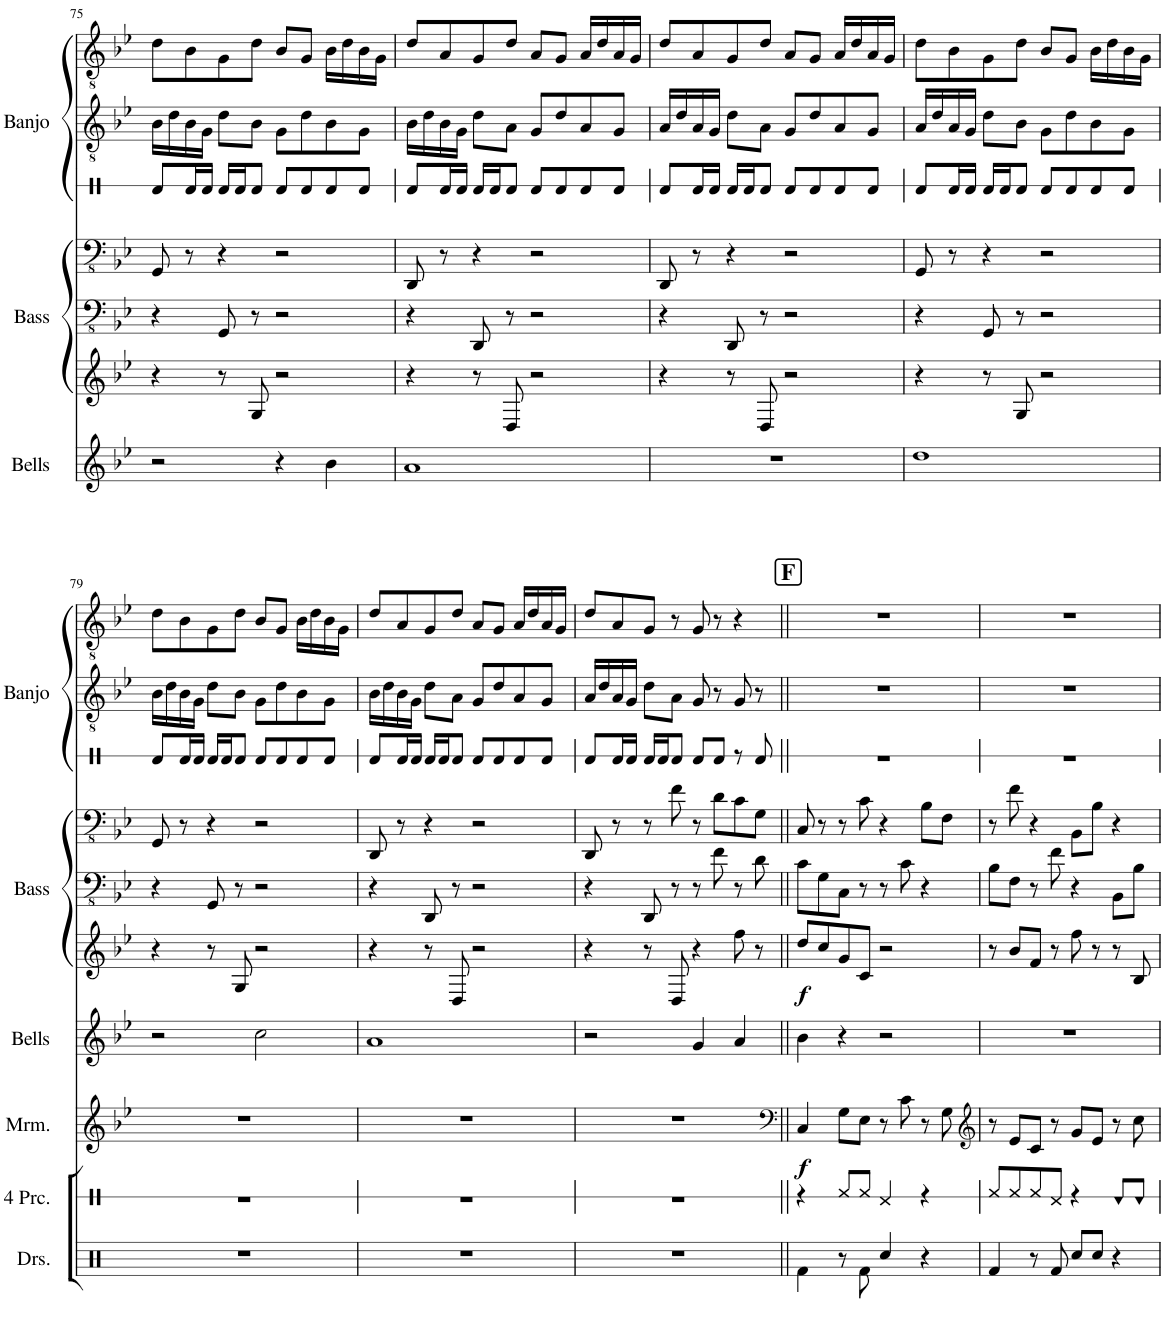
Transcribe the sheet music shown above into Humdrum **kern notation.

**kern	**dynam	**kern	**dynam	**kern	**kern	**dynam	**kern	**kern	**kern	**kern
*part8	*part8	*part7	*part7	*part6	*part5	*part5	*part4	*part3	*part2	*part1
*staff8	*staff8	*staff7	*staff7	*staff6	*staff5	*staff5	*staff4	*staff3	*staff2	*staff1
*I"Mrm MIDI	*	*I"Marimba	*	*I"Tubular Bells	*I"Pitched Bongos	*	*I"Guitar 2	*I"Guitar 1	*I"Banjo 2	*I"Banjo 1
*I'M. MIDI	*	*I'Mrm.	*	*I'Bells	*	*	*	*	*I'Banjo	*
!!LO:PB:g=z
*clefG2	*	*clefG2	*	*clefG2	*clefG2	*	*clefFv4	*clefFv4	*clefGv2	*clefGv2
*k[b-e-]	*	*k[b-e-]	*	*k[b-e-]	*k[b-e-]	*	*k[b-e-]	*k[b-e-]	*k[b-e-]	*k[b-e-]
*M4/4	*	*M4/4	*	*M4/4	*M4/4	*	*M4/4	*M4/4	*M4/4	*M4/4
=75	=75	=75	=75	=75	=75	=75	=75	=75	=75	=75
1r	.	1r	.	2r	4r	.	4r	8GGG/	16B-\LL	8d\L
.	.	.	.	.	.	.	.	.	16d\	.
.	.	.	.	.	.	.	.	8r	16B-\	8B-\
.	.	.	.	.	.	.	.	.	16G\JJ	.
.	.	.	.	.	8r	.	8GGG/	4r	8d\L	8G\
.	.	.	.	.	8G/	.	8r	.	8B-\J	8d\J
.	.	.	.	4r	2r	.	2r	2r	8G\L	8B-/L
.	.	.	.	.	.	.	.	.	8d\	8G/J
.	.	.	.	4b-\	.	.	.	.	8B-\	16B-\LL
.	.	.	.	.	.	.	.	.	.	16d\
.	.	.	.	.	.	.	.	.	8G\J	16B-\
.	.	.	.	.	.	.	.	.	.	16G\JJ
=76	=76	=76	=76	=76	=76	=76	=76	=76	=76	=76
1r	.	1r	.	1a	4r	.	4r	8DDD/	16B-\LL	8d/L
.	.	.	.	.	.	.	.	.	16d\	.
.	.	.	.	.	.	.	.	8r	16B-\	8A/
.	.	.	.	.	.	.	.	.	16G\JJ	.
.	.	.	.	.	8r	.	8DDD/	4r	8d\L	8G/
.	.	.	.	.	8D/	.	8r	.	8A\J	8d/J
.	.	.	.	.	2r	.	2r	2r	8G/L	8A/L
.	.	.	.	.	.	.	.	.	8d/	8G/J
.	.	.	.	.	.	.	.	.	8A/	16A/LL
.	.	.	.	.	.	.	.	.	.	16d/
.	.	.	.	.	.	.	.	.	8G/J	16A/
.	.	.	.	.	.	.	.	.	.	16G/JJ
=77	=77	=77	=77	=77	=77	=77	=77	=77	=77	=77
1r	.	1r	.	1r	4r	.	4r	8DDD/	16A/LL	8d/L
.	.	.	.	.	.	.	.	.	16d/	.
.	.	.	.	.	.	.	.	8r	16A/	8A/
.	.	.	.	.	.	.	.	.	16G/JJ	.
.	.	.	.	.	8r	.	8DDD/	4r	8d\L	8G/
.	.	.	.	.	8D/	.	8r	.	8A\J	8d/J
.	.	.	.	.	2r	.	2r	2r	8G/L	8A/L
.	.	.	.	.	.	.	.	.	8d/	8G/J
.	.	.	.	.	.	.	.	.	8A/	16A/LL
.	.	.	.	.	.	.	.	.	.	16d/
.	.	.	.	.	.	.	.	.	8G/J	16A/
.	.	.	.	.	.	.	.	.	.	16G/JJ
=78	=78	=78	=78	=78	=78	=78	=78	=78	=78	=78
1r	.	1r	.	1dd	4r	.	4r	8GGG/	16A/LL	8d\L
.	.	.	.	.	.	.	.	.	16d/	.
.	.	.	.	.	.	.	.	8r	16A/	8B-\
.	.	.	.	.	.	.	.	.	16G/JJ	.
.	.	.	.	.	8r	.	8GGG/	4r	8d\L	8G\
.	.	.	.	.	8G/	.	8r	.	8B-\J	8d\J
.	.	.	.	.	2r	.	2r	2r	8G\L	8B-/L
.	.	.	.	.	.	.	.	.	8d\	8G/J
.	.	.	.	.	.	.	.	.	8B-\	16B-\LL
.	.	.	.	.	.	.	.	.	.	16d\
.	.	.	.	.	.	.	.	.	8G\J	16B-\
.	.	.	.	.	.	.	.	.	.	16G\JJ
!!LO:LB:g=z
=79	=79	=79	=79	=79	=79	=79	=79	=79	=79	=79
1r	.	1r	.	2r	4r	.	4r	8GGG/	16B-\LL	8d\L
.	.	.	.	.	.	.	.	.	16d\	.
.	.	.	.	.	.	.	.	8r	16B-\	8B-\
.	.	.	.	.	.	.	.	.	16G\JJ	.
.	.	.	.	.	8r	.	8GGG/	4r	8d\L	8G\
.	.	.	.	.	8G/	.	8r	.	8B-\J	8d\J
.	.	.	.	2cc\	2r	.	2r	2r	8G\L	8B-/L
.	.	.	.	.	.	.	.	.	8d\	8G/J
.	.	.	.	.	.	.	.	.	8B-\	16B-\LL
.	.	.	.	.	.	.	.	.	.	16d\
.	.	.	.	.	.	.	.	.	8G\J	16B-\
.	.	.	.	.	.	.	.	.	.	16G\JJ
=80	=80	=80	=80	=80	=80	=80	=80	=80	=80	=80
1r	.	1r	.	1a	4r	.	4r	8DDD/	16B-\LL	8d/L
.	.	.	.	.	.	.	.	.	16d\	.
.	.	.	.	.	.	.	.	8r	16B-\	8A/
.	.	.	.	.	.	.	.	.	16G\JJ	.
.	.	.	.	.	8r	.	8DDD/	4r	8d\L	8G/
.	.	.	.	.	8D/	.	8r	.	8A\J	8d/J
.	.	.	.	.	2r	.	2r	2r	8G/L	8A/L
.	.	.	.	.	.	.	.	.	8d/	8G/J
.	.	.	.	.	.	.	.	.	8A/	16A/LL
.	.	.	.	.	.	.	.	.	.	16d/
.	.	.	.	.	.	.	.	.	8G/J	16A/
.	.	.	.	.	.	.	.	.	.	16G/JJ
=81	=81	=81	=81	=81	=81	=81	=81	=81	=81	=81
1r	.	1r	.	2r	4r	.	4r	8DDD/	16A/LL	8d/L
.	.	.	.	.	.	.	.	.	16d/	.
.	.	.	.	.	.	.	.	8r	16A/	8A/
.	.	.	.	.	.	.	.	.	16G/JJ	.
.	.	.	.	.	8r	.	8DDD/	8r	8d\L	8G/J
.	.	.	.	.	8D/	.	8r	8F\	8A\J	8r
.	.	.	.	4g/	4r	.	8r	8r	8G/	8G/
.	.	.	.	.	.	.	8F\	8D\L	8r	8r
.	.	.	.	4a/	8ff\	.	8r	8C\	8G/	4r
.	.	.	.	.	8r	.	8D\	8GG\J	8r	.
!!LO:REH:place=s1:a:B:cj:fs=14:t=F
=82||	=82||	=82||	=82||	=82||	=82||	=82||	=82||	=82||	=82||	=82||
*clefF4	*	*clefF4	*	*	*	*	*	*	*	*
!	!LO:DY:b	!	!LO:DY:b	!	!	!LO:DY:b	!	!	!	!
4C	ff	4C/	f	4b-\	8dd/L	f	8C\L	8CC/	1r	1r
.	.	.	.	.	8cc/	.	8GG\	8r	.	.
8G\L	.	8G\L	.	4r	8g/	.	8CC\J	8r	.	.
8E-\J	.	8E-\J	.	.	8c/J	.	8r	8C\	.	.
8r	.	8r	.	2r	2r	.	8r	4r	.	.
8c	.	8c\	.	.	.	.	8C\	.	.	.
8r	.	8r	.	.	.	.	4r	8BB-\L	.	.
8G	.	8G\	.	.	.	.	.	8FF\J	.	.
=83	=83	=83	=83	=83	=83	=83	=83	=83	=83	=83
*clefG2	*	*clefG2	*	*	*	*	*	*	*	*
8r	.	8r	.	1r	8r	.	8BB-\L	8r	1r	1r
8e-	.	8e-/L	.	.	8b-/L	.	8FF\J	8F\	.	.
8c	.	8c/J	.	.	8f/J	.	8r	4r	.	.
8r	.	8r	.	.	8r	.	8F\	.	.	.
8g/L	.	8g/L	.	.	8ff\	.	4r	8BBB-\L	.	.
8e-/J	.	8e-/J	.	.	8r	.	.	8BB-\J	.	.
8r	.	8r	.	.	8r	.	8BBB-\L	4r	.	.
8cc	.	8cc\	.	.	8B-/	.	8BB-\J	.	.	.
=	=	=	=	=	=	=	=	=	=	=
*-	*-	*-	*-	*-	*-	*-	*-	*-	*-	*-
